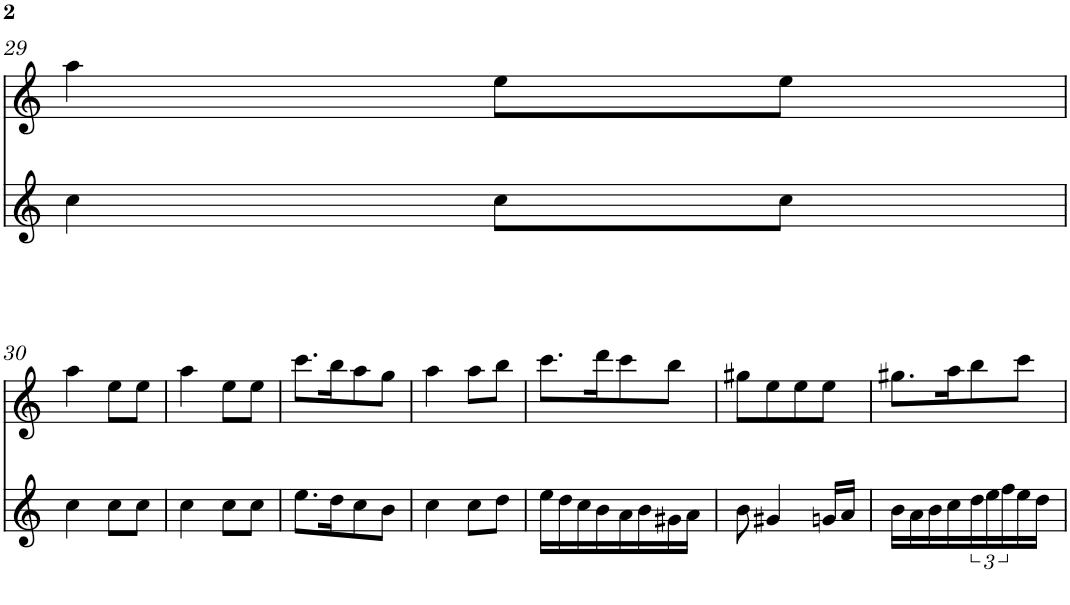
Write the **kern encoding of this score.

**kern	**kern
*part2	*part1
*staff2	*staff1
*I"Gralla 2	*I"Gralla 1
!!LO:PB:g=z
*clefG2	*clefG2
*k[]	*k[]
*M1/4	*M1/4
=29	=29
4cc\	4aa\
8cc\L	8ee\L
8cc\J	8ee\J
!!LO:LB:g=z
=30	=30
4cc\	4aa\
8cc\L	8ee\L
8cc\J	8ee\J
=31	=31
4cc\	4aa\
8cc\L	8ee\L
8cc\J	8ee\J
=32	=32
8.ee\L	8.ccc\L
16dd\K	16bb\K
8cc\	8aa\
8b\J	8gg\J
=33	=33
4cc\	4aa\
8cc\L	8aa\L
8dd\J	8bb\J
=34	=34
16ee\LL	8.ccc\L
16dd\	.
16cc\	.
16b\	16ddd\K
16a\	8ccc\
16b\	.
16g#X\	8bb\J
16a\JJ	.
=35	=35
8b\	8gg#X\L
[8g#X/	8ee\
8ryy	8ee\
16gn/LL	8ee\J
16a/JJ	.
=36	=36
16b\LL	8.gg#X\L
8g#/]	.
16a\	16aa\K
16b\	8bb\
16cc\	.
24dd\	8ccc\J
24ee\	.
24ff\	.
16ee\	8ryy
16dd\JJ	.
=	=
*-	*-
